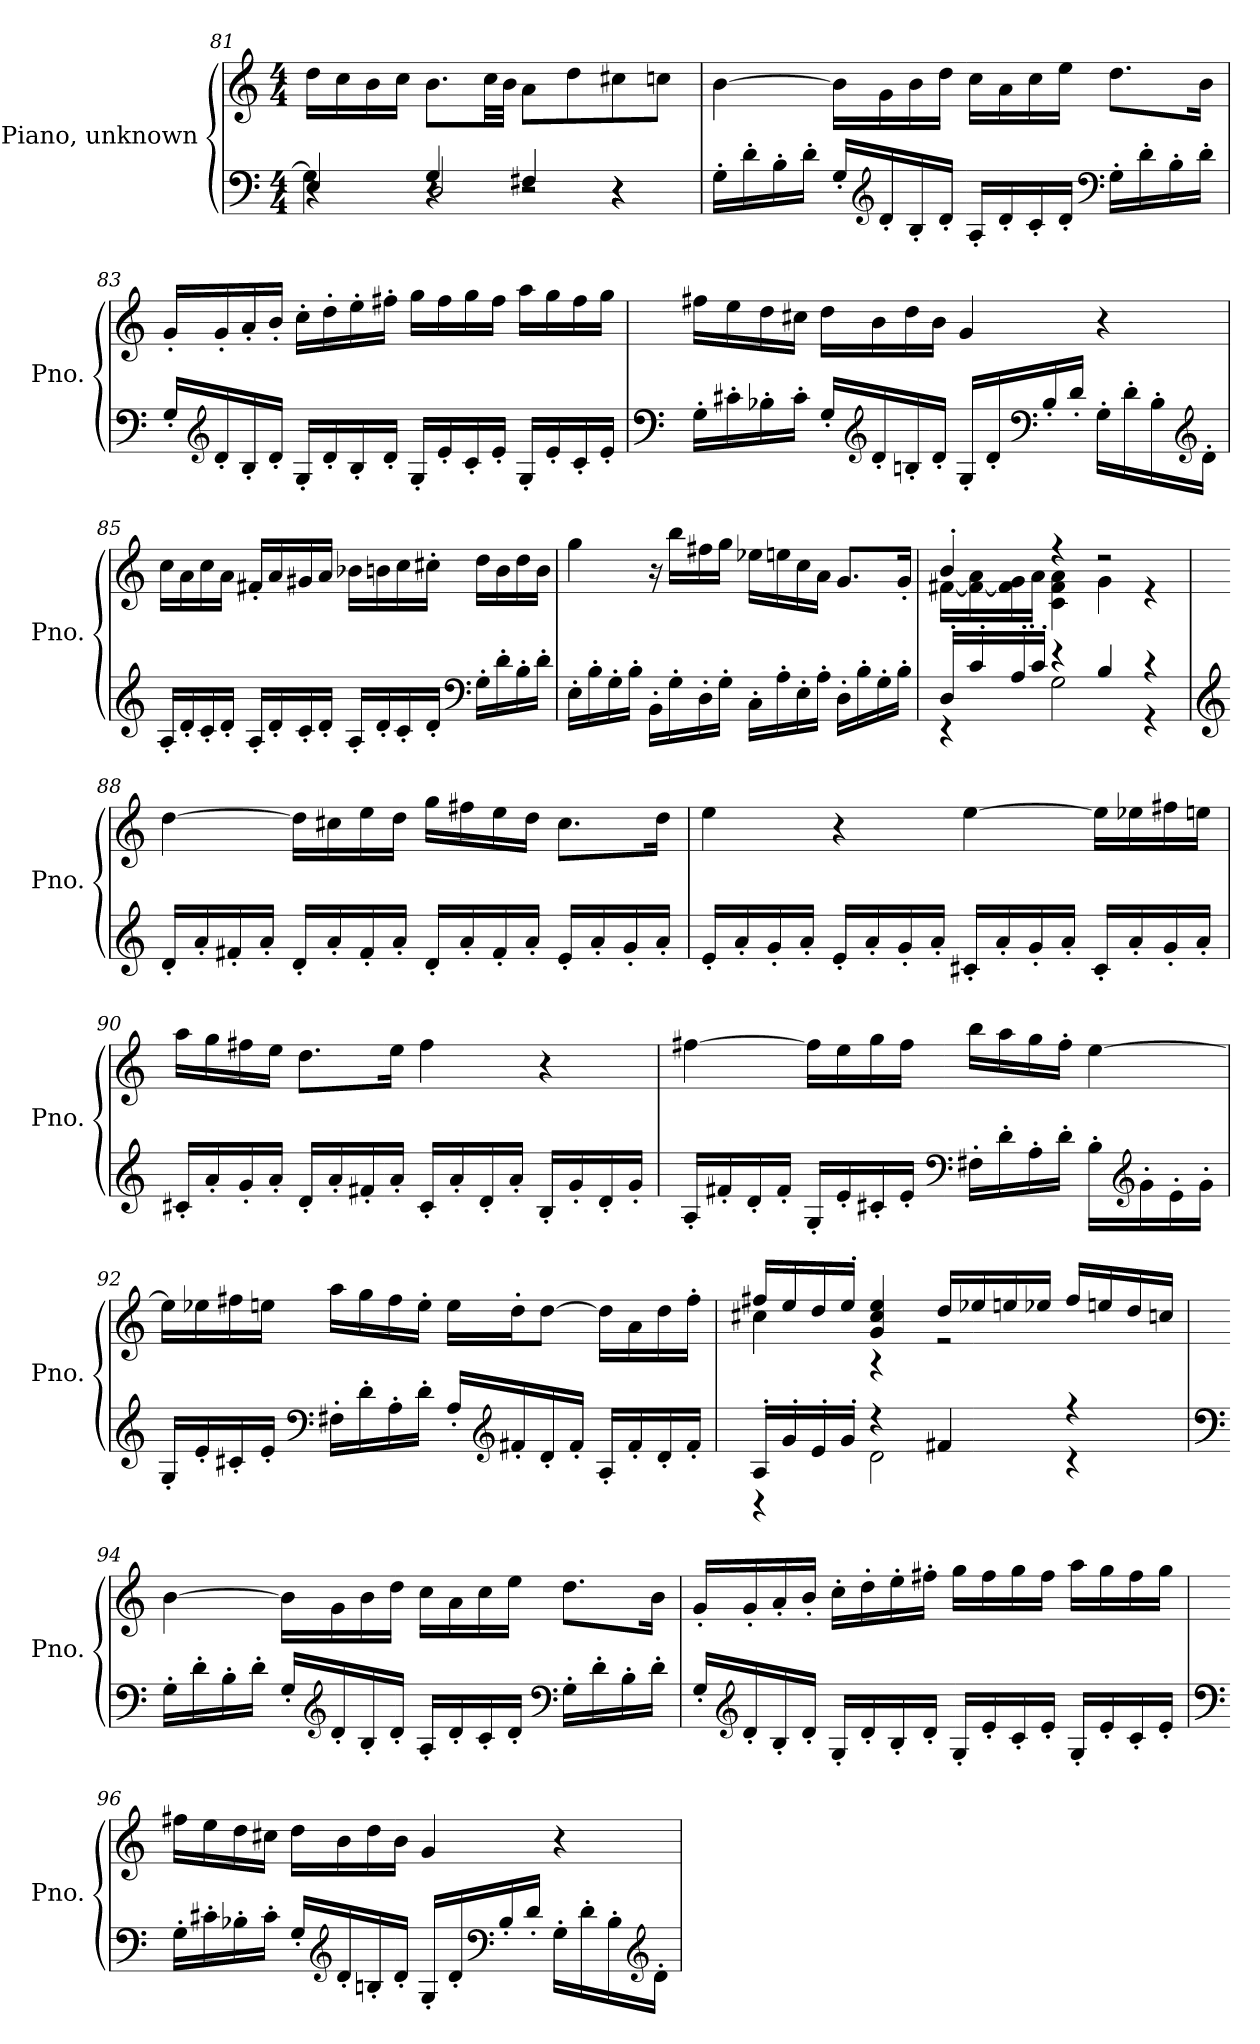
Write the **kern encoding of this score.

**kern	**kern
*part1	*part1
*staff2	*staff1
*I"Piano, unknown	*
*I'Pno.	*
*clefF4	*clefG2
*k[]	*k[]
*M4/4	*M4/4
=81	=81
*^	*
*	*^	*
4E/	4G\]	4r	16dd\LL
.	.	.	16cc\
.	.	.	16b\
.	.	.	16cc\JJ
4G/	4r	2D/	8.b\L
.	.	.	32cc\LL
.	.	.	32b\JJJ
4F#X/	2r	.	8a\L
.	.	.	8dd\
4r	.	4r	8cc#X\
.	.	.	8ccn\J
*v	*v	*v	*
!!LO:PB:g=z
=82	=82
16G'\LL	[4b\
16d'\	.
16B'\	.
16d'\JJ	.
16G'/LL	16b\LL]
*clefG2	*
16d'/	16g\
16B'/	16b\
16d'/JJ	16dd\JJ
16A'/LL	16cc\LL
16d'/	16a\
16c'/	16cc\
16d'/JJ	16ee\JJ
*clefF4	*
16G'\LL	8.dd\L
16d'\	.
16B'\	.
16d'\JJ	16b\Jk
=83	=83
16G'/LL	16g'/LL
*clefG2	*
16d'/	16g'/
16B'/	16a'/
16d'/JJ	16b'/JJ
16G'/LL	16cc'\LL
16d'/	16dd'\
16B'/	16ee'\
16d'/JJ	16ff#X'\JJ
16G'/LL	16gg\LL
16e'/	16ff#\
16c'/	16gg\
16e'/JJ	16ff#\JJ
16G'/LL	16aa\LL
16e'/	16gg\
16c'/	16ff#\
16e'/JJ	16gg\JJ
!!LO:LB:g=z
=84	=84
*clefF4	*
16G'\LL	16ff#X\LL
16c#X'\	16ee\
16B-X'\	16dd\
16c#'\JJ	16cc#X\JJ
16G'/LL	16dd\LL
*clefG2	*
16d'/	16b\
16Bn'/	16dd\
16d'/JJ	16b\JJ
16G'/LL	4g/
16d'/	.
*clefF4	*
16B'/	.
16d'/JJ	.
16G'\LL	4r
16d'\	.
16B'\	.
*clefG2	*
16d'\JJ	.
=85	=85
16A'/LL	16cc\LL
16d'/	16a\
16c'/	16cc\
16d'/JJ	16a\JJ
16A'/LL	16f#X'/LL
16d'/	16a/
16c'/	16g#X/
16d'/JJ	16a/JJ
16A'/LL	16b-X\LL
16d'/	16bn\
16c'/	16cc\
16d'/JJ	16cc#X'\JJ
*clefF4	*
16G'\LL	16dd\LL
16d'\	16b\
16B'\	16dd\
16d'\JJ	16b\JJ
!!LO:LB:g=z
=86	=86
16E'\LL	4gg\
16B'\	.
16G'\	.
16B'\JJ	.
16BB'\LL	16r
16G'\	16bb\LL
16D'\	16ff#X\
16G'\JJ	16gg\JJ
16C'\LL	16ee-X\LL
16A'\	16een\
16E'\	16cc\
16A'\JJ	16a\JJ
16D'\LL	8.g/L
16B'\	.
16G'\	.
16B'\JJ	16g'/Jk
=87	=87
*^	*^
16D'/LL	4r	4b'/	[16f#X\LL
16c'/	.	.	16f#\_ 16a\
16A'/	.	.	16f#\] 16g\
16c'/JJ	.	.	16a'\JJ
4r	2G\	4r	4c\ 4f#\ 4a\
4B/	.	2r	4g\
4r	4r	.	4r
*v	*v	*	*
*	*v	*v
=88	=88
*clefG2	*
16d'/LL	[4dd\
16a'/	.
16f#X'/	.
16a'/JJ	.
16d'/LL	16dd\LL]
16a'/	16cc#X\
16f#'/	16ee\
16a'/JJ	16dd\JJ
16d'/LL	16gg\LL
16a'/	16ff#X\
16f#'/	16ee\
16a'/JJ	16dd\JJ
16e'/LL	8.cc#\L
16a'/	.
16g'/	.
16a'/JJ	16dd\Jk
!!LO:LB:g=z
=89	=89
16e'/LL	4ee\
16a'/	.
16g'/	.
16a'/JJ	.
16e'/LL	4r
16a'/	.
16g'/	.
16a'/JJ	.
16c#X'/LL	[4ee\
16a'/	.
16g'/	.
16a'/JJ	.
16c#'/LL	16ee\LL]
16a'/	16ee-X\
16g'/	16ff#X\
16a'/JJ	16een\JJ
=90	=90
16c#X'/LL	16aa\LL
16a'/	16gg\
16g'/	16ff#X\
16a'/JJ	16ee\JJ
16d'/LL	8.dd\L
16a'/	.
16f#X'/	.
16a'/JJ	16ee\Jk
16c#'/LL	4ff#\
16a'/	.
16d'/	.
16a'/JJ	.
16B'/LL	4r
16g'/	.
16d'/	.
16g'/JJ	.
!!LO:LB:g=z
=91	=91
16A'/LL	[4ff#X\
16f#X'/	.
16d'/	.
16f#'/JJ	.
16G'/LL	16ff#\LL]
16e'/	16ee\
16c#X'/	16gg\
16e'/JJ	16ff#\JJ
*clefF4	*
16F#X'\LL	16bb\LL
16d'\	16aa\
16A'\	16gg\
16d'\JJ	16ff#'\JJ
16B'\LL	[4ee\
*clefG2	*
16g'\	.
16e'\	.
16g'\JJ	.
=92	=92
16G'/LL	16ee\LL]
16e'/	16ee-X\
16c#X'/	16ff#X\
16e'/JJ	16een\JJ
*clefF4	*
16F#X'\LL	16aa\LL
16d'\	16gg\
16A'\	16ff#\
16d'\JJ	16ee'\JJ
16A'/LL	16ee\LL
*clefG2	*
16f#X'/	16dd'\J
16d'/	[8dd\J
16f#'/JJ	.
16A'/LL	16dd\LL]
16f#'/	16a\
16d'/	16dd\
16f#'/JJ	16ff#'\JJ
!!LO:LB:g=z
=93	=93
*^	*^
16A'/LL	4r	16ff#X/LL	4cc#X\
16g'/	.	16ee/	.
16e'/	.	16dd/	.
16g'/JJ	.	16ee'/JJ	.
4r	2d\	4g/ 4cc#/ 4ee/	4r
4f#X/	.	16dd/LL	2r
.	.	16ee-X/	.
.	.	16een/	.
.	.	16ee-X/JJ	.
4r	4r	16ff#/LL	.
.	.	16een/	.
.	.	16dd/	.
.	.	16ccn/JJ	.
*v	*v	*	*
*	*v	*v
=94	=94
*clefF4	*
16G'\LL	[4b\
16d'\	.
16B'\	.
16d'\JJ	.
16G'/LL	16b\LL]
*clefG2	*
16d'/	16g\
16B'/	16b\
16d'/JJ	16dd\JJ
16A'/LL	16cc\LL
16d'/	16a\
16c'/	16cc\
16d'/JJ	16ee\JJ
*clefF4	*
16G'\LL	8.dd\L
16d'\	.
16B'\	.
16d'\JJ	16b\Jk
!!LO:PB:g=z
=95	=95
16G'/LL	16g'/LL
*clefG2	*
16d'/	16g'/
16B'/	16a'/
16d'/JJ	16b'/JJ
16G'/LL	16cc'\LL
16d'/	16dd'\
16B'/	16ee'\
16d'/JJ	16ff#X'\JJ
16G'/LL	16gg\LL
16e'/	16ff#\
16c'/	16gg\
16e'/JJ	16ff#\JJ
16G'/LL	16aa\LL
16e'/	16gg\
16c'/	16ff#\
16e'/JJ	16gg\JJ
=96	=96
*clefF4	*
16G'\LL	16ff#X\LL
16c#X'\	16ee\
16B-X'\	16dd\
16c#'\JJ	16cc#X\JJ
16G'/LL	16dd\LL
*clefG2	*
16d'/	16b\
16Bn'/	16dd\
16d'/JJ	16b\JJ
16G'/LL	4g/
16d'/	.
*clefF4	*
16B'/	.
16d'/JJ	.
16G'\LL	4r
16d'\	.
16B'\	.
*clefG2	*
16d'\JJ	.
=	=
*-	*-
